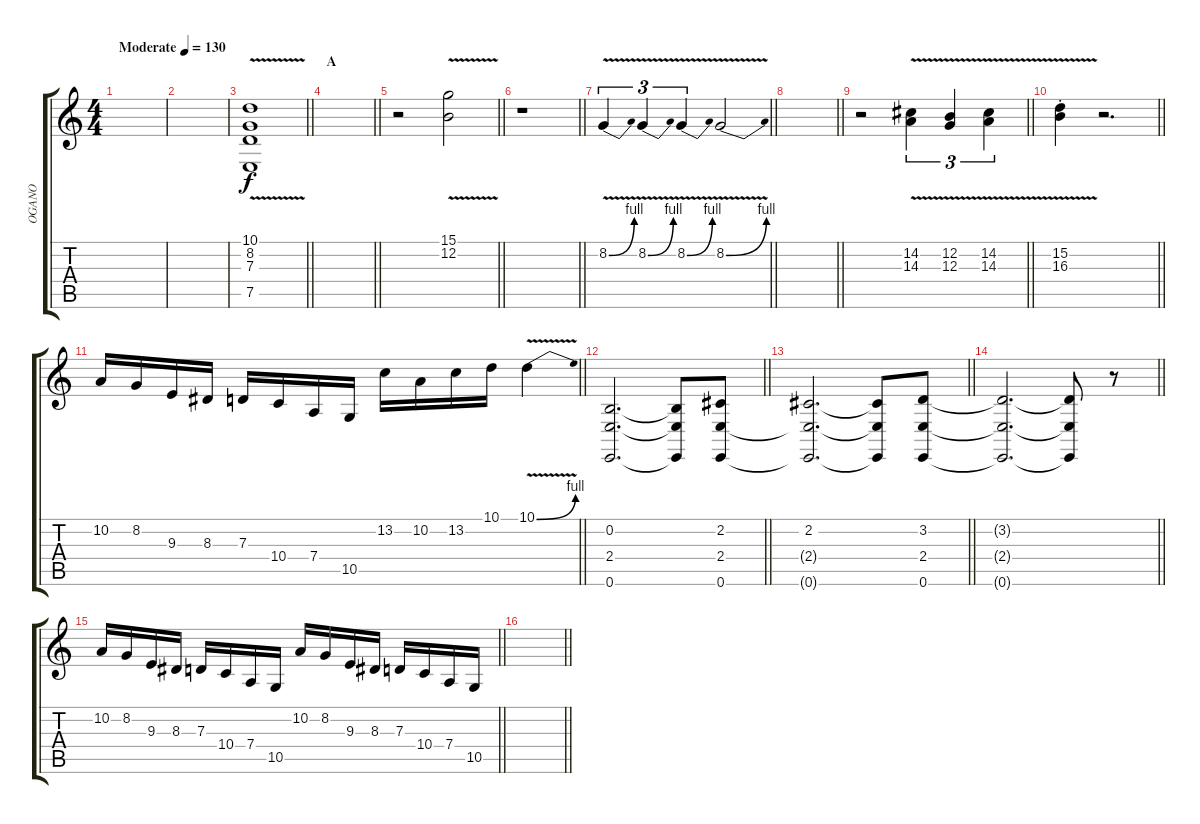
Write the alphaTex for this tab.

\track ("OGANO" "OGANO") {instrument rockorgan}
\staff {score tabs}
\tuning (E4 B3 G3 D3 A2 E2) {hide}
\ts (4 4)
\tempo (130 "Moderate")
\clef g2
\ks c
|
|
\barLineRight lightlight
(10.1{v} 8.2 7.3 7.5).1 |
\section ("" "A")
\barLineRight lightlight
|
\barLineRight lightlight
r.2 (15.1{v} 12.2{v}).2 |
\barLineRight lightlight
r.1{instrument lead1square} |
\barLineRight lightlight
8.2{be (bend 0 0 60 4) v}.4{tu (3 2)} 8.2{be (bend 0 0 60 4) v}.4{tu (3 2)} 8.2{be (bend 0 0 60 4) v}.4{tu (3 2)} 8.2{be (bend 0 0 60 4) v}.2 |
\barLineRight lightlight
|
\barLineRight lightlight
r.2 (14.2{v} 14.3{v}).4{tu (3 2)} (12.2{v} 12.3).4{tu (3 2)} (14.2{v} 14.3).4{tu (3 2)} |
\barLineRight lightlight
(15.2{v st} 16.3{st}).4 r.2{d} |
\barLineRight lightlight
10.2.16{instrument lead1square} 8.2.16 9.3.16 8.3.16 7.3.16 10.4.16 7.4.16 10.5.16 13.2.16 10.2.16 13.2.16 10.1.16 10.1{be (bend 0 0 60 4) v}.4 |
\barLineRight lightlight
(0.2 2.4 0.6).2{d} (0.2{t} 2.4{t} 0.6{t}).8 (2.2 2.4 0.6).8 |
\barLineRight lightlight
(2.2 2.4{t} 0.6{t}).2{d} (2.2{t} 2.4{t} 0.6{t}).8 (3.2 2.4 0.6).8 |
\barLineRight lightlight
(3.2{t} 2.4{t} 0.6{t}).2{d} (3.2{t} 2.4{t} 0.6{t}).8 r.8 |
\barLineRight lightlight
10.2.16 8.2.16 9.3.16 8.3.16 7.3.16 10.4.16 7.4.16 10.5.16 10.2.16 8.2.16 9.3.16 8.3.16 7.3.16 10.4.16 7.4.16 10.5.16 |
\barLineRight lightlight
